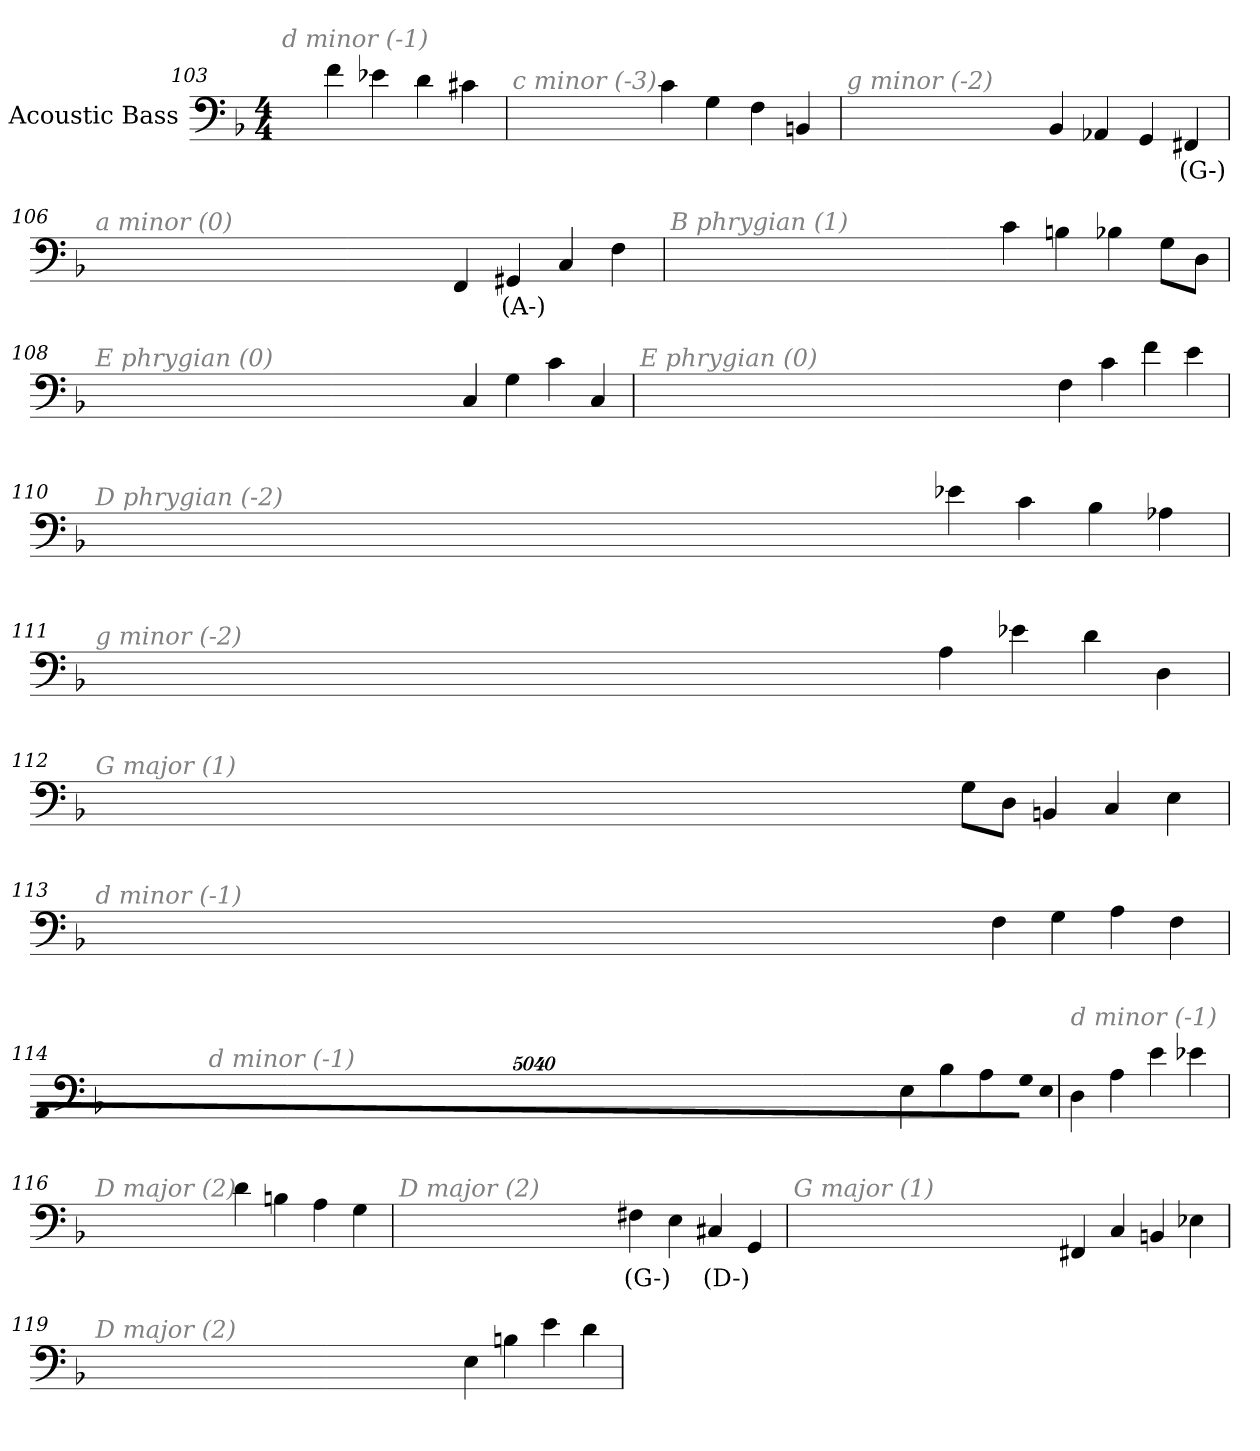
**kern	**text
*part1	*part1
*staff1	*staff1
*I"Acoustic Bass	*
*clefF4	*
*ITrd7c12	*
*k[b-]	*
*F:	*
*M4/4	*
=103	=103
!LO:TX:i:color=#808080:t=d minor (-1)	!
4F	.
4E-X	.
4D	.
4C#X	.
=104	=104
!LO:TX:i:color=#808080:t=c minor (-3)	!
4C	.
4GG	.
4FF	.
4BBBn	.
=105	=105
!LO:TX:i:color=#808080:t=g minor (-2)	!
4BBB-	.
4AAA-X	.
4GGG	.
4FFF#Xi	(G-)
=106	=106
!LO:TX:i:color=#808080:t=a minor (0)	!
4FFF	.
4GGG#Xi	(A-)
4CC	.
4FF	.
=107	=107
!LO:TX:i:color=#808080:t=B phrygian (1)	!
4C	.
4BBn	.
4BB-X	.
8GGL	.
8DDJ	.
=108	=108
!LO:TX:i:color=#808080:t=E phrygian (0)	!
4CC	.
4GG	.
4C	.
4CC	.
=109	=109
!LO:TX:i:color=#808080:t=E phrygian (0)	!
4FF	.
4C	.
4F	.
4E	.
=110	=110
!LO:TX:i:color=#808080:t=D phrygian (-2)	!
4E-X	.
4C	.
4BB-	.
4AA-X	.
=111	=111
!LO:TX:i:color=#808080:t=g minor (-2)	!
4AA	.
4E-X	.
4D	.
4DD	.
=112	=112
!LO:TX:i:color=#808080:t=G major (1)	!
8GGL	.
8DDJ	.
4BBBn	.
4CC	.
4EE	.
=113	=113
!LO:TX:i:color=#808080:t=d minor (-1)	!
4FF	.
4GG	.
4AA	.
4FF	.
=114	=114
!LO:TX:i:color=#808080:t=d minor (-1)	!
4EE	.
4BB-	.
4AA	.
!LO:N:vis=8	!
40320%3347GGL	.
!LO:N:vis=8	!
40320%3347EE	.
!LO:N:vis=8	!
40320%3347AAAJ	.
=115	=115
!LO:TX:i:color=#808080:t=d minor (-1)	!
4DD	.
4AA	.
4E	.
4E-X	.
=116	=116
!LO:TX:i:color=#808080:t=D major (2)	!
4D	.
4BBn	.
4AA	.
4GG	.
=117	=117
!LO:TX:i:color=#808080:t=D major (2)	!
4FF#Xi	(G-)
4EE	.
4CC#Xi	(D-)
4GGG	.
=118	=118
!LO:TX:i:color=#808080:t=G major (1)	!
4FFF#X	.
4CC	.
4BBBn	.
4EE-X	.
=119	=119
!LO:TX:i:color=#808080:t=D major (2)	!
4EE	.
4BBn	.
4E	.
4D	.
=	=
*-	*-
